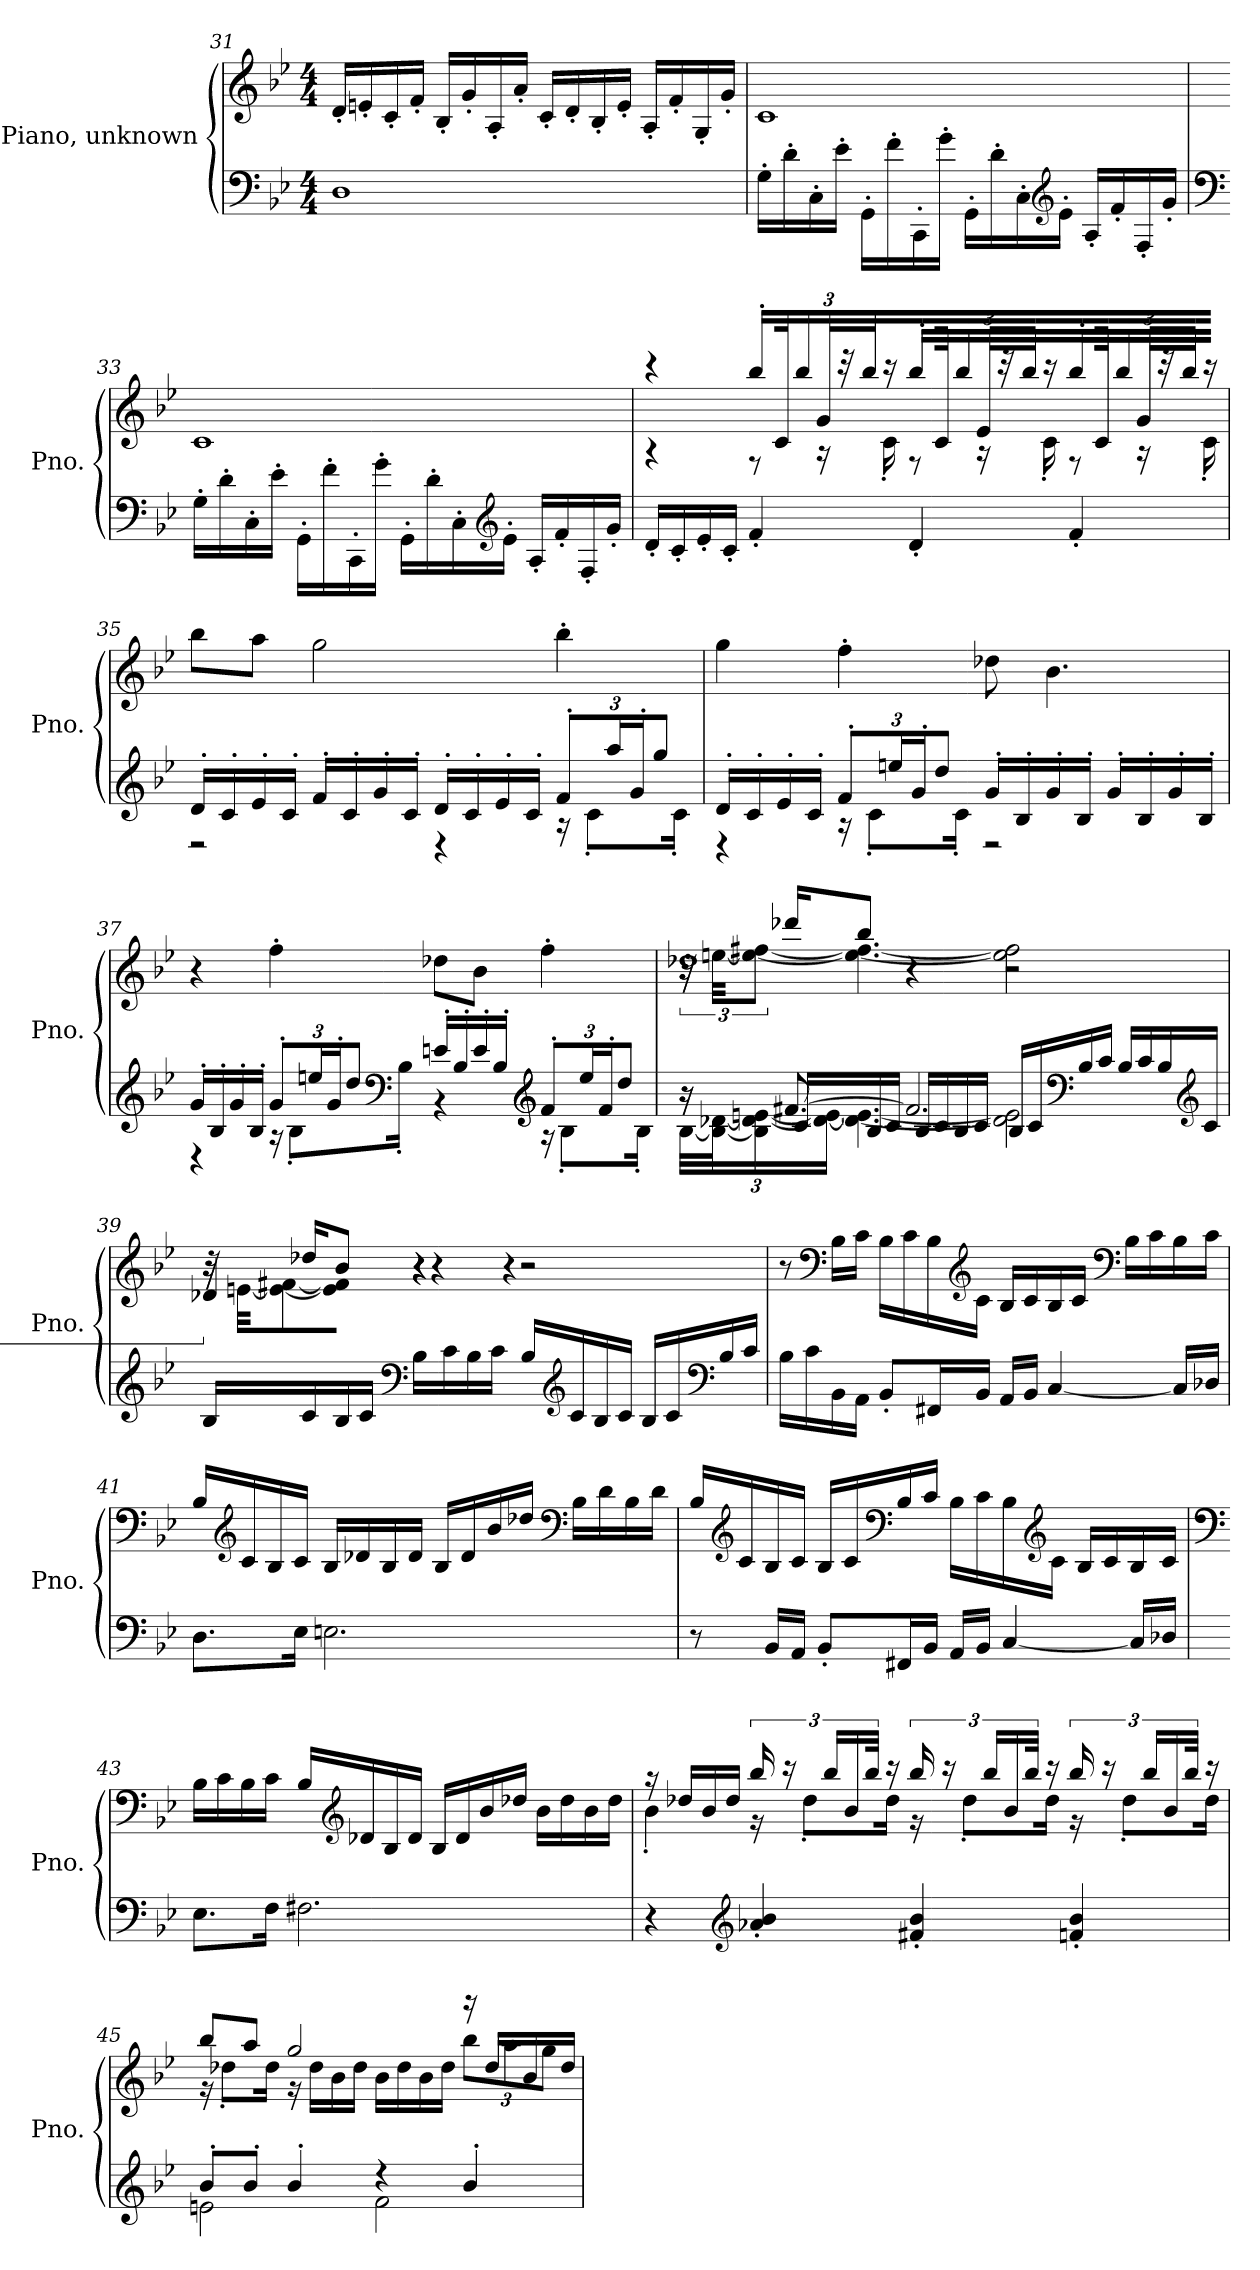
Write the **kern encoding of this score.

**kern	**kern
*part1	*part1
*staff2	*staff1
*I"Piano, unknown	*
*I'Pno.	*
*clefF4	*clefG2
*k[b-e-]	*k[b-e-]
*M4/4	*M4/4
=31	=31
1D	16d'/LL
.	16en'/
.	16c'/
.	16f'/JJ
.	16B-'/LL
.	16g'/
.	16A'/
.	16a'/JJ
.	16c'/LL
.	16d'/
.	16B-'/
.	16e'/JJ
.	16A'/LL
.	16f'/
.	16G'/
.	16g'/JJ
!!LO:LB:g=z
=32	=32
16G'\LL	1c
16d'\	.
16C'\	.
16e-'\JJ	.
16GG'\LL	.
16f'\	.
16CC'\	.
16g'\JJ	.
16GG'\LL	.
16d'\	.
16C'\	.
*clefG2	*
16e-'\JJ	.
16A'/LL	.
16f'/	.
16F'/	.
16g'/JJ	.
=33	=33
*clefF4	*
16G'\LL	1c
16d'\	.
16C'\	.
16e-'\JJ	.
16GG'\LL	.
16f'\	.
16CC'\	.
16g'\JJ	.
16GG'\LL	.
16d'\	.
16C'\	.
*clefG2	*
16e-'\JJ	.
16A'/LL	.
16f'/	.
16F'/	.
16g'/JJ	.
!!LO:PB:g=z
=34	=34
*	*^
16d'/LL	4r	4r
16c'/	.	.
16e-'/	.	.
16c'/JJ	.	.
4f'/	16bb-'/LL	8r
*	*Xbrackettup	*
.	48c/K	.
.	24bb-/	.
*	*brackettup	*
.	48g/JJk	16r
.	48r	.
.	48bb-/	.
.	16r	16c'\
4d'/	16bb-'/LL	8r
*	*Xbrackettup	*
.	48c/K	.
.	24bb-/	.
*	*brackettup	*
.	48e-/JJk	16r
.	48r	.
.	48bb-/	.
.	16r	16c'\
4f'/	16bb-'/LL	8r
*	*Xbrackettup	*
.	48c/K	.
.	24bb-/	.
*	*brackettup	*
.	48g/JJk	16r
.	48r	.
.	48bb-/	.
.	16r	16c'\
*	*v	*v
=35	=35
*^	*
16d'/LL	2r	8bb-\L
16c'/	.	.
16e-'/	.	8aa\J
16c'/JJ	.	.
16f'/LL	.	2gg\
16c'/	.	.
16g'/	.	.
16c'/JJ	.	.
16d'/LL	4r	.
16c'/	.	.
16e-'/	.	.
16c'/JJ	.	.
*Xbrackettup	*	*
12f'/L	16r	4bb-'\
.	8c'\L	.
24aa/L	.	.
24g'/J	.	.
12gg/J	.	.
.	16c'\Jk	.
!!LO:LB:g=z
=36	=36	=36
16d'/LL	4r	4gg\
16c'/	.	.
16e-'/	.	.
16c'/JJ	.	.
12f'/L	16r	4ff'\
.	8c'\L	.
24een/L	.	.
24g'/J	.	.
12dd/J	.	.
.	16c'\Jk	.
16g'/LL	2r	8dd-X\
16B-'/	.	.
16g'/	.	4.b-\
16B-'/JJ	.	.
16g'/LL	.	.
16B-'/	.	.
16g'/	.	.
16B-'/JJ	.	.
=37	=37	=37
16g'/LL	4r	4r
16B-'/	.	.
16g'/	.	.
16B-'/JJ	.	.
12g'/L	16r	4ff'\
.	8B-'\L	.
24een/L	.	.
24g'/J	.	.
12dd/J	.	.
*clefF4	*	*
.	16B-'\Jk	.
16en'/LL	4r	8dd-X\L
16B-'/	.	.
16e'/	.	8b-\J
16B-'/JJ	.	.
*clefG2	*	*
12f'/L	16r	4ff'\
.	8B-'\L	.
24ee/L	.	.
24f'/J	.	.
12dd/J	.	.
.	16B-'\Jk	.
!!LO:LB:g=z
=38	=38	=38
*	*^	*^
*	*	*	*	*^
16r	[48B-\LLL	16r	16r	48r	1dd-X
.	48B-\_ [48d-X\J	.	.	[48een\KKL	.
.	24B-\] 24d-\_ [24en\	.	.	12ee\_ [12ff#X\J	.
[8.f#X/	.	16c/LL	16ddd-X/KL	.	.
.	24d-\_ 24e\_JJ	.	.	.	.
.	4.d-\_ 4.e\_	16B-/	8bb-/J	4.ee\_ 4.ff#\_	.
.	.	16c/JJ	.	.	.
2.f#/]	.	16B-/LL	4r	.	.
.	.	16c/	.	.	.
.	.	16B-/	.	.	.
.	.	16c/JJ	.	.	.
.	2d-\] 2e\]	16B-/LL	2r	2ee\] 2ff#\]	.
.	.	16c/	.	.	.
*clefF4	*	*	*	*	*
.	.	16B-/	.	.	.
.	.	16c/JJ	.	.	.
.	.	16B-/LL	.	.	.
.	.	16c/	.	.	.
.	.	16B-/	.	.	.
*clefG2	*	*	*	*	*
.	.	16c/JJ	.	.	.
*v	*v	*v	*	*	*
!!LO:LB:g=z	!!	!!
=39	=39	=39	=39
16B-/LL	16r	48r	4d-X/
.	.	[48en\KKL	.
.	.	12e\_ [12f#X\	.
16c/	16dd-X/KL	.	.
16B-/	8b-/J	8e\] 8f#\]J	.
16c/JJ	.	.	.
*clefF4	*	*	*
16B-\LL	4r	4r	4r
16c\	.	.	.
16B-\	.	.	.
16c\JJ	.	.	.
16B-/LL	2r	2r	2r
*clefG2	*	*	*
16c/	.	.	.
16B-/	.	.	.
16c/JJ	.	.	.
16B-/LL	.	.	.
16c/	.	.	.
*clefF4	*	*	*
16B-/	.	.	.
16c/JJ	.	.	.
*	*v	*v	*v
!!LO:LB:g=z
=40	=40
16B-\LL	8r
16c\	.
*	*clefF4
16BB-\	16B-\LL
16AA\JJ	16c\JJ
8BB-'/L	16B-\LL
.	16c\
16FF#X/L	16B-\
*	*clefG2
16BB-/JJ	16c\JJ
16AA/LL	16B-/LL
16BB-/JJ	16c/
[4C/	16B-/
.	16c/JJ
*	*clefF4
.	16B-\LL
.	16c\
16C/LL]	16B-\
16D-X/JJ	16c\JJ
=41	=41
8.D\L	16B-/LL
*	*clefG2
.	16c/
.	16B-/
16E-\Jk	16c/JJ
2.En\	16B-/LL
.	16d-X/
.	16B-/
.	16d-/JJ
.	16B-/LL
.	16d-/
.	16b-/
.	16dd-X/JJ
*	*clefF4
.	16B-\LL
.	16d-\
.	16B-\
.	16d-\JJ
!!LO:LB:g=z
=42	=42
8r	16B-/LL
*	*clefG2
.	16c/
16BB-/LL	16B-/
16AA/JJ	16c/JJ
8BB-'/L	16B-/LL
.	16c/
*	*clefF4
16FF#X/L	16B-/
16BB-/JJ	16c/JJ
16AA/LL	16B-\LL
16BB-/JJ	16c\
[4C/	16B-\
*	*clefG2
.	16c\JJ
.	16B-/LL
.	16c/
16C/LL]	16B-/
16D-X/JJ	16c/JJ
=43	=43
*	*clefF4
8.E-\L	16B-\LL
.	16c\
.	16B-\
16F\Jk	16c\JJ
2.F#X\	16B-/LL
*	*clefG2
.	16d-X/
.	16B-/
.	16d-/JJ
.	16B-/LL
.	16d-/
.	16b-/
.	16dd-X/JJ
.	16b-\LL
.	16dd-\
.	16b-\
.	16dd-\JJ
!!LO:PB:g=z
=44	=44
*	*^
4r	16r	4b-'\
.	16dd-X/LL	.
.	16b-/	.
.	16dd-/JJ	.
*clefG2	*	*
4a-X/' 4b-/'	24bb-/	16r
.	24r	.
.	.	8dd-'\L
.	24bb-/LL	.
*	*Xbrackettup	*
.	24b-/	.
.	48bb-/JJk	.
.	16r	16dd-\Jk
*	*brackettup	*
4f#X/' 4b-/'	24bb-/	16r
.	24r	.
.	.	8dd-'\L
.	24bb-/LL	.
*	*Xbrackettup	*
.	24b-/	.
.	48bb-/JJk	.
.	16r	16dd-\Jk
*	*brackettup	*
4fn/' 4b-/'	24bb-/	16r
.	24r	.
.	.	8dd-'\L
.	24bb-/LL	.
*	*Xbrackettup	*
.	24b-/	.
.	48bb-/JJk	.
.	16r	16dd-\Jk
!!LO:LB:g=z	!!
=45	=45	=45
*^	*	*
8b-'/L	2en\	8bb-/L	16r
.	.	.	8dd-X'\L
8b-'/J	.	8aa/J	.
.	.	.	16dd-\Jk
4b-'/	.	2gg/	16r
.	.	.	16dd-\LL
.	.	.	16b-\
.	.	.	16dd-\JJ
4r	2f\	.	16b-\LL
.	.	.	16dd-\
.	.	.	16b-\
.	.	.	16dd-\JJ
4b-'/	.	16r	12bb-\L
.	.	16dd-/LL	.
.	.	.	12aa\
.	.	16b-/	.
.	.	.	12gg\J
.	.	16dd-/JJ	.
*v	*v	*	*
*	*v	*v
=	=
*-	*-
